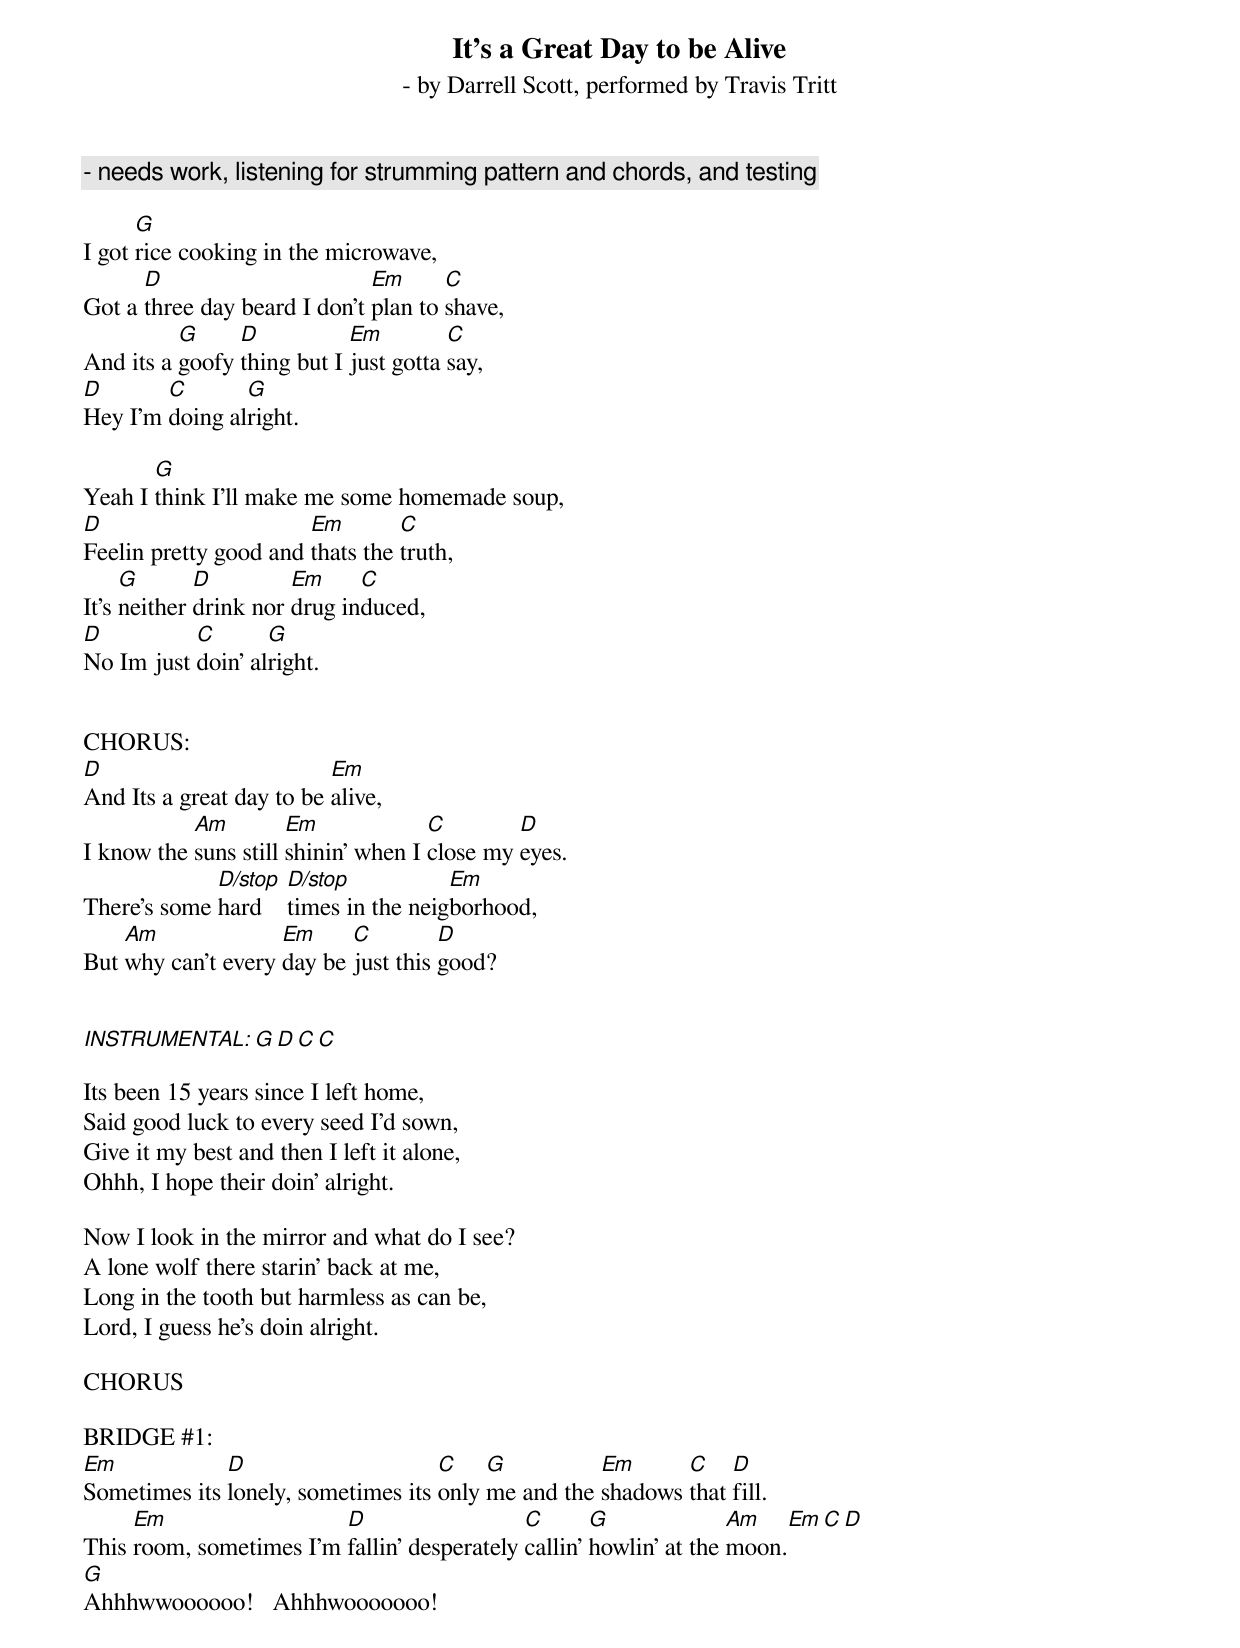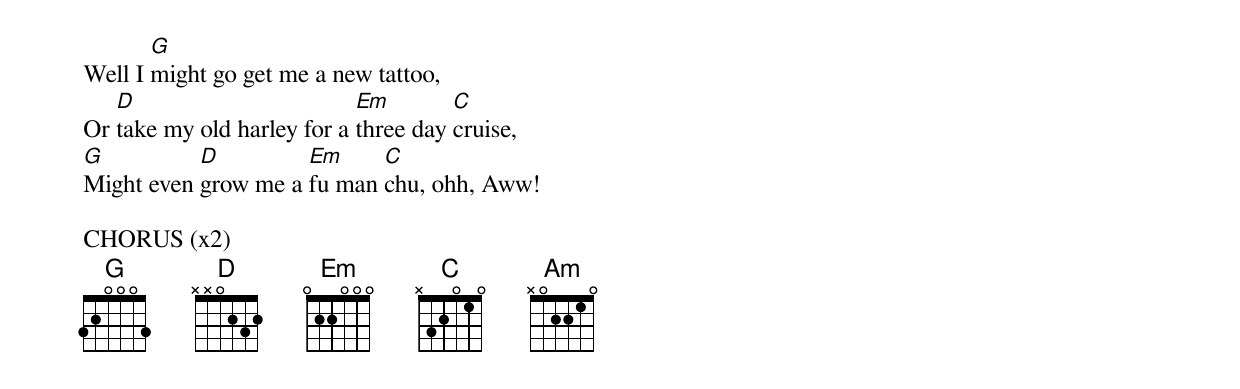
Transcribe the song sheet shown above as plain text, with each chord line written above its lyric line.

It's a Great Day to be Alive
 - by Darrell Scott, performed by Travis Tritt
 - needs work, listening for strumming pattern and chords, and testing

      G
I got rice cooking in the microwave,
      D                       Em      C
Got a three day beard I don't plan to shave,
          G     D           Em         C
And its a goofy thing but I just gotta say,
D       C       G
Hey I'm doing alright.

       G
Yeah I think I'll make me some homemade soup,
D                      Em        C
Feelin pretty good and thats the truth,
     G       D         Em     C
It's neither drink nor drug induced,
D          C       G
No Im just doin' alright.


CHORUS:
D                         Em
And Its a great day to be alive,
           Am         Em             C        D
I know the suns still shinin' when I close my eyes.
             D/stop  D/stop           Em
There's some hard    times in the neigborhood,
    Am              Em     C         D
But why can't every day be just this good?


INSTRUMENTAL:  G  D  C  C

Its been 15 years since I left home,
Said good luck to every seed I'd sown,
Give it my best and then I left it alone,
Ohhh, I hope their doin' alright.

Now I look in the mirror and what do I see?
A lone wolf there starin' back at me,
Long in the tooth but harmless as can be,
Lord, I guess he's doin alright.

CHORUS

BRIDGE #1:
Em            D                     C    G          Em      C    D
Sometimes its lonely, sometimes its only me and the shadows that fill.
     Em                  D                   C       G              Am   Em C  D
This room, sometimes I'm fallin' desperately callin' howlin' at the moon.
G
Ahhhwwoooooo!   Ahhhwooooooo!

       G
Well I might go get me a new tattoo,
   D                        Em        C
Or take my old harley for a three day cruise,
G          D         Em     C
Might even grow me a fu man chu, ohh, Aww!

CHORUS (x2)
